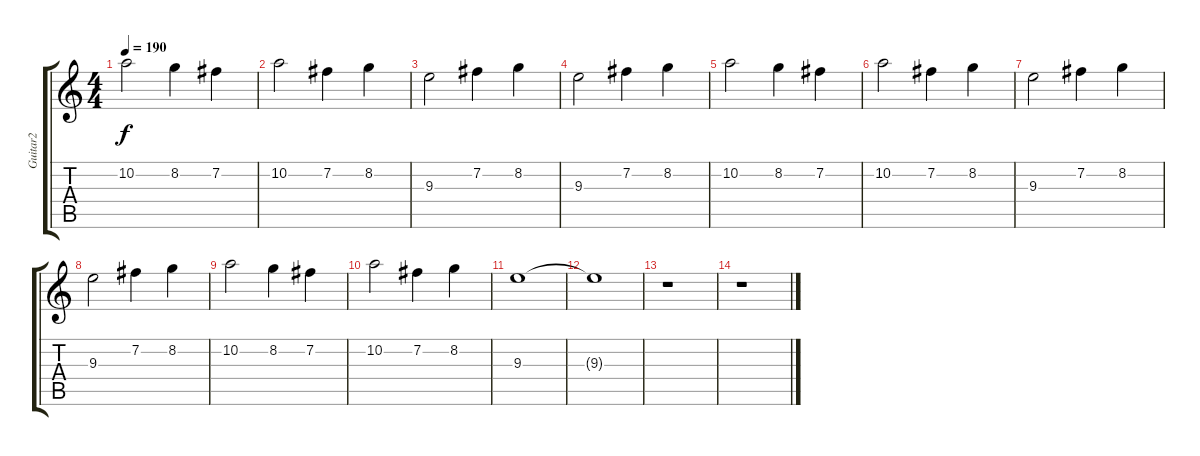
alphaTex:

\track ("Guitar2" "Guitar2") {instrument distortionguitar}
\staff {score tabs}
\tuning (E4 B3 G3 D3 A2 E2) {hide}
\ts (4 4)
\tempo 190
\clef g2
\ks c
10.2.2{dy f} 8.2.4 7.2.4 |
10.2.2 7.2.4 8.2.4 |
9.3.2 7.2.4 8.2.4 |
9.3.2 7.2.4 8.2.4 |
10.2.2 8.2.4 7.2.4 |
10.2.2 7.2.4 8.2.4 |
9.3.2 7.2.4 8.2.4 |
9.3.2 7.2.4 8.2.4 |
10.2.2 8.2.4 7.2.4 |
10.2.2 7.2.4 8.2.4 |
9.3.1 |
9.3{t}.1 |
r.1 |
r.1
